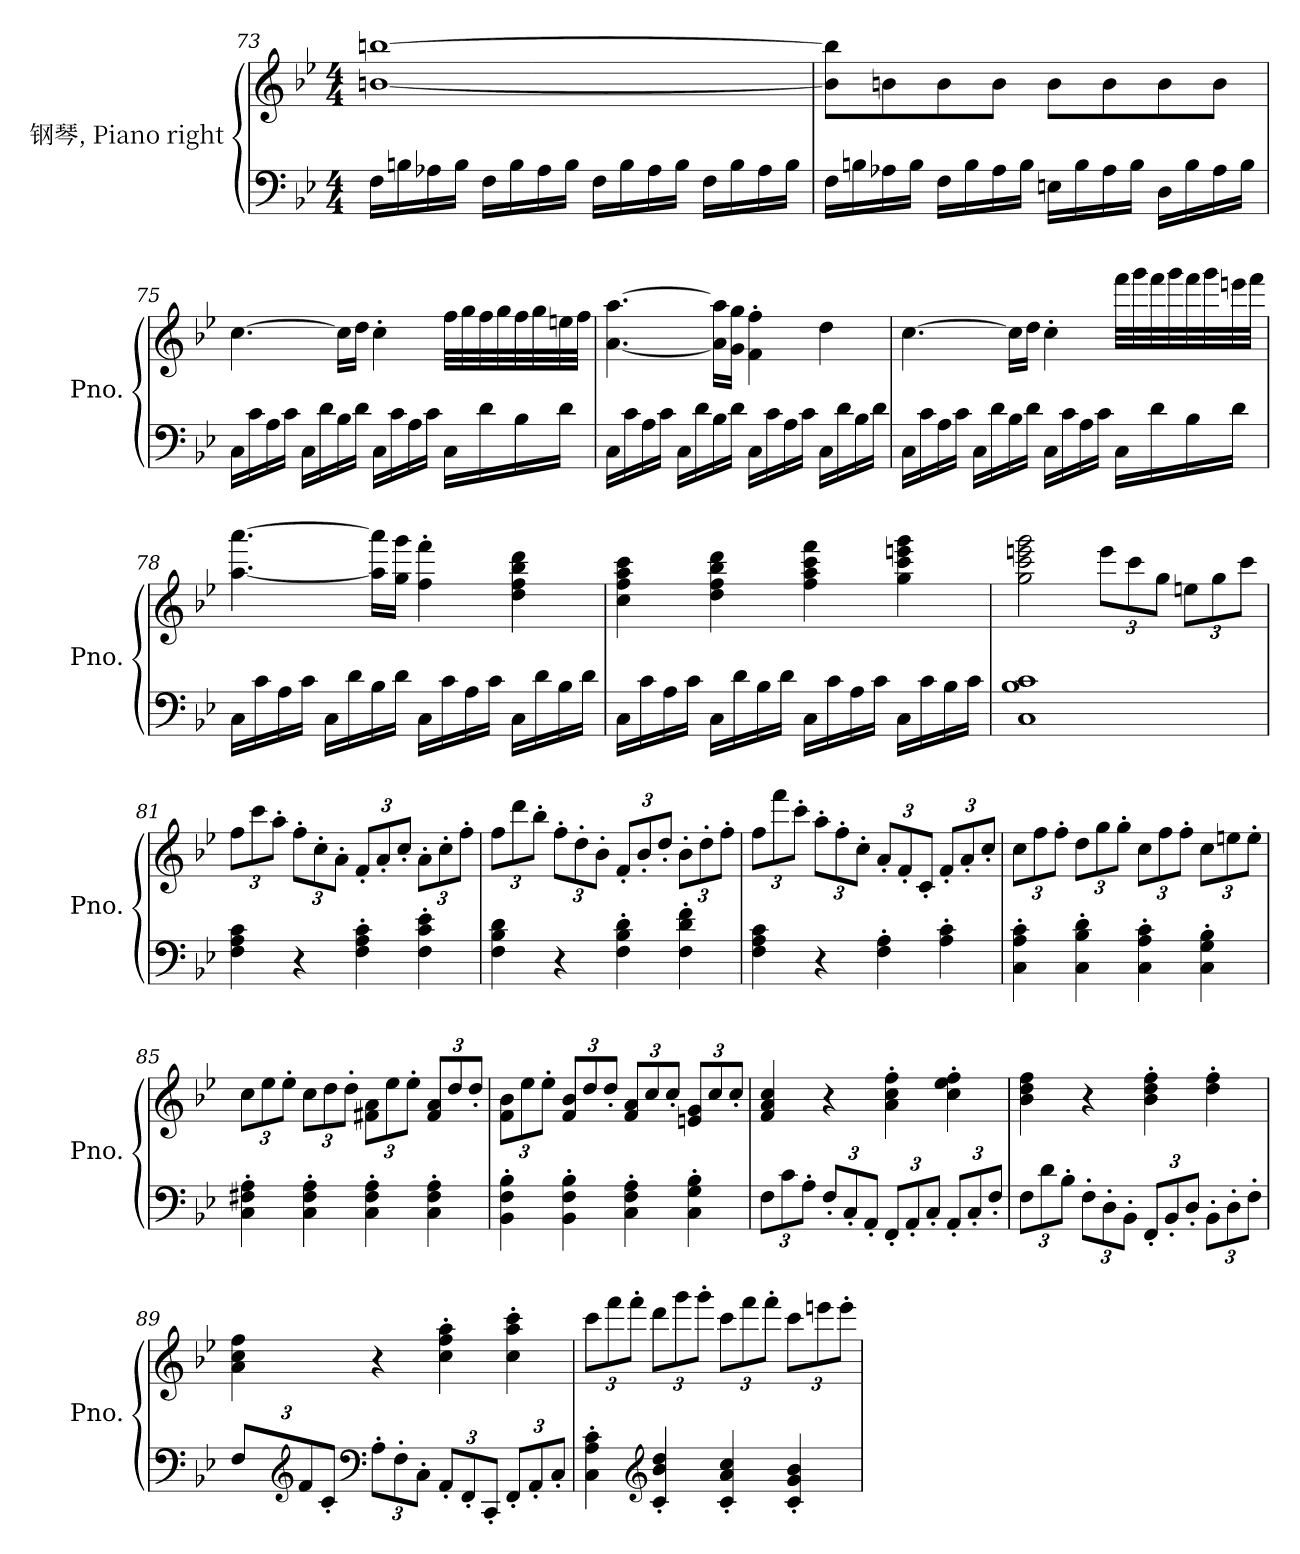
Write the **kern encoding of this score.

**kern	**kern
*part1	*part1
*staff2	*staff1
*I"钢琴, Piano right	*
*I'Pno.	*
!!LO:LB:g=z
*clefF4	*clefG2
*k[b-e-]	*k[b-e-]
*M4/4	*M4/4
=73	=73
16F\LL	[1bn [1bbn
16Bn\	.
16A-X\	.
16B\JJ	.
16F\LL	.
16B\	.
16A-\	.
16B\JJ	.
16F\LL	.
16B\	.
16A-\	.
16B\JJ	.
16F\LL	.
16B\	.
16A-\	.
16B\JJ	.
=74	=74
16F\LL	8b\] 8bb\]L
16Bn\	.
16A-X\	8bn\
16B\JJ	.
16F\LL	8b\
16B\	.
16A-\	8b\J
16B\JJ	.
16En\LL	8b\L
16B\	.
16A-\	8b\
16B\JJ	.
16D\LL	8b\
16B\	.
16A-\	8b\J
16B\JJ	.
!!LO:LB:g=z
=75	=75
*	*MM97
16C\LL	[4.cc\
16c\	.
16A\	.
16c\JJ	.
16C\LL	.
16d\	.
16B-\	16cc\LL]
16d\JJ	16dd\JJ
16C\LL	4cc'\
16c\	.
16A\	.
16c\JJ	.
*	*MM103
16C\LL	32ff\LLL
.	32gg\
*	*MM107
16d\	32ff\
.	32gg\
16B-\	32ff\
.	32gg\
*	*MM107
16d\JJ	32een\
.	32ff\JJJ
=76	=76
*	*MM97
16C\LL	[4.a\ [4.aa\
16c\	.
16A\	.
16c\JJ	.
16C\LL	.
16d\	.
16B-\	16a\] 16aa\]LL
16d\JJ	16g\ 16gg\JJ
16C\LL	4f\' 4ff\'
16c\	.
16A\	.
16c\JJ	.
*	*MM92
16C\LL	4dd\
16d\	.
16B-\	.
16d\JJ	.
!!LO:LB:g=z
=77	=77
*	*MM93
16C\LL	[4.cc\
16c\	.
16A\	.
16c\JJ	.
16C\LL	.
16d\	.
16B-\	16cc\LL]
16d\JJ	16dd\JJ
16C\LL	4cc'\
16c\	.
16A\	.
16c\JJ	.
*	*MM103
16C\LL	32fff\LLL
.	32ggg\
*	*MM107
16d\	32fff\
.	32ggg\
16B-\	32fff\
.	32ggg\
16d\JJ	32eeen\
.	32fff\JJJ
=78	=78
*	*MM97
16C\LL	[4.aa\ [4.aaa\
16c\	.
16A\	.
16c\JJ	.
16C\LL	.
16d\	.
16B-\	16aa\] 16aaa\]LL
16d\JJ	16gg\ 16ggg\JJ
16C\LL	4ff\' 4fff\'
16c\	.
16A\	.
16c\JJ	.
*	*MM92
16C\LL	4dd\ 4ff\ 4bb-\ 4ddd\
16d\	.
16B-\	.
16d\JJ	.
!!LO:LB:g=z
=79	=79
*	*MM94
16C\LL	4cc\ 4ff\ 4aa\ 4ccc\
16c\	.
16A\	.
16c\JJ	.
*	*MM95
16C\LL	4dd\ 4ff\ 4bb-\ 4ddd\
16d\	.
16B-\	.
16d\JJ	.
16C\LL	4ff\ 4aa\ 4ccc\ 4fff\
16c\	.
16A\	.
16c\JJ	.
*	*MM91
16C\LL	4gg\ 4ccc\ 4eeen\ 4ggg\
16c\	.
16B-\	.
16c\JJ	.
=80	=80
1C 1B- 1c	2gg\ 2ccc\ 2eeen\ 2ggg\
*	*Xbrackettup
*	*MM94
.	12eee\L
.	12ccc\
.	12gg\J
.	12een\L
.	12gg\
.	12ccc\J
=81	=81
*	*MM91
4F\ 4A\ 4c\	12ff\L
.	12ccc\
.	12aa'\J
4r	12ff'\L
.	12cc'\
.	12a'\J
*	*MM98
4F\' 4A\' 4c\'	12f'/L
.	12a'/
.	12cc'/J
*	*MM95
4F\' 4c\' 4e-\'	12a'\L
.	12cc'\
.	12ff'\J
!!LO:LB:g=z
=82	=82
*	*MM93
4F\ 4B-\ 4d\	12ff\L
.	12ddd\
.	12bb-'\J
4r	12ff'\L
.	12dd'\
.	12b-'\J
4F\' 4B-\' 4d\'	12f'/L
.	12b-'/
.	12dd'/J
*	*MM97
4F\' 4d\' 4f\'	12b-'\L
.	12dd'\
.	12ff'\J
=83	=83
*	*MM92
4F\ 4A\ 4c\	12ff\L
.	12fff\
.	12ccc'\J
4r	12aa'\L
.	12ff'\
.	12cc'\J
4F\' 4A\'	12a'/L
.	12f'/
.	12c'/J
*	*MM98
4A\' 4c\'	12f'/L
.	12a'/
.	12cc'/J
=84	=84
4C\' 4A\' 4c\'	12cc\L
.	12ff\
.	12ff'\J
*	*MM96
4C\' 4B-\' 4d\'	12dd\L
.	12gg\
.	12gg'\J
4C\' 4A\' 4c\'	12cc\L
.	12ff\
.	12ff'\J
4C\' 4G\' 4B-\'	12cc\L
.	12een\
.	12ee'\J
!!LO:PB:g=z
=85	=85
4C\' 4F#X\' 4A\'	12cc\L
.	12ee-\
.	12ee-'\J
4C\' 4F#\' 4A\'	12cc\L
.	12dd\
.	12dd'\J
4C\' 4F#\' 4A\'	12f#X\ 12a\L
.	12ee-\
.	12ee-'\J
4C\' 4F#\' 4A\'	12f#/ 12a/L
.	12dd/
.	12dd'/J
=86	=86
4BB-\' 4F\' 4B-\'	12f\ 12b-\L
.	12ee-\
.	12ee-'\J
4BB-\' 4F\' 4B-\'	12f/ 12b-/L
.	12dd/
.	12dd'/J
4C\' 4F\' 4A\'	12f/ 12a/L
.	12cc/
.	12cc'/J
4C\' 4G\' 4B-\'	12en/ 12g/L
.	12cc/
.	12cc'/J
=87	=87
*Xbrackettup	*
*	*MM87
12F\L	4f/ 4a/ 4cc/
12c\	.
12A'\J	.
12F'/L	4r
12C'/	.
12AA'/J	.
*	*MM98
12FF'/L	4a\' 4cc\' 4ff\'
12AA'/	.
12C'/J	.
*	*MM96
12AA'/L	4cc\' 4ee-\' 4ff\'
12C'/	.
12F'/J	.
!!LO:LB:g=z
=88	=88
*	*MM94
12F\L	4b-\ 4dd\ 4ff\
12d\	.
12B-'\J	.
12F'\L	4r
12D'\	.
12BB-'\J	.
*	*MM98
12FF'/L	4b-\' 4dd\' 4ff\'
12BB-'/	.
12D'/J	.
*	*MM96
12BB-'\L	4dd\' 4ff\'
12D'\	.
12F'\J	.
=89	=89
*	*MM92
12F/L	4a\ 4cc\ 4ff\
*clefG2	*
12f/	.
12c'/J	.
*clefF4	*
12A'\L	4r
12F'\	.
12C'\J	.
*	*MM97
12AA'/L	4cc\' 4ff\' 4aa\'
12FF'/	.
12CC'/J	.
*	*MM96
12FF'/L	4cc\' 4aa\' 4ccc\'
12AA'/	.
12C'/J	.
=90	=90
*	*MM97
4C\' 4A\' 4c\'	12ccc\L
.	12fff\
.	12fff'\J
*clefG2	*
4c/' 4b-/' 4dd/'	12ddd\L
.	12ggg\
.	12ggg'\J
4c/' 4a/' 4cc/'	12ccc\L
.	12fff\
.	12fff'\J
4c/' 4g/' 4b-/'	12ccc\L
.	12eeen\
.	12eee'\J
=	=
*-	*-
